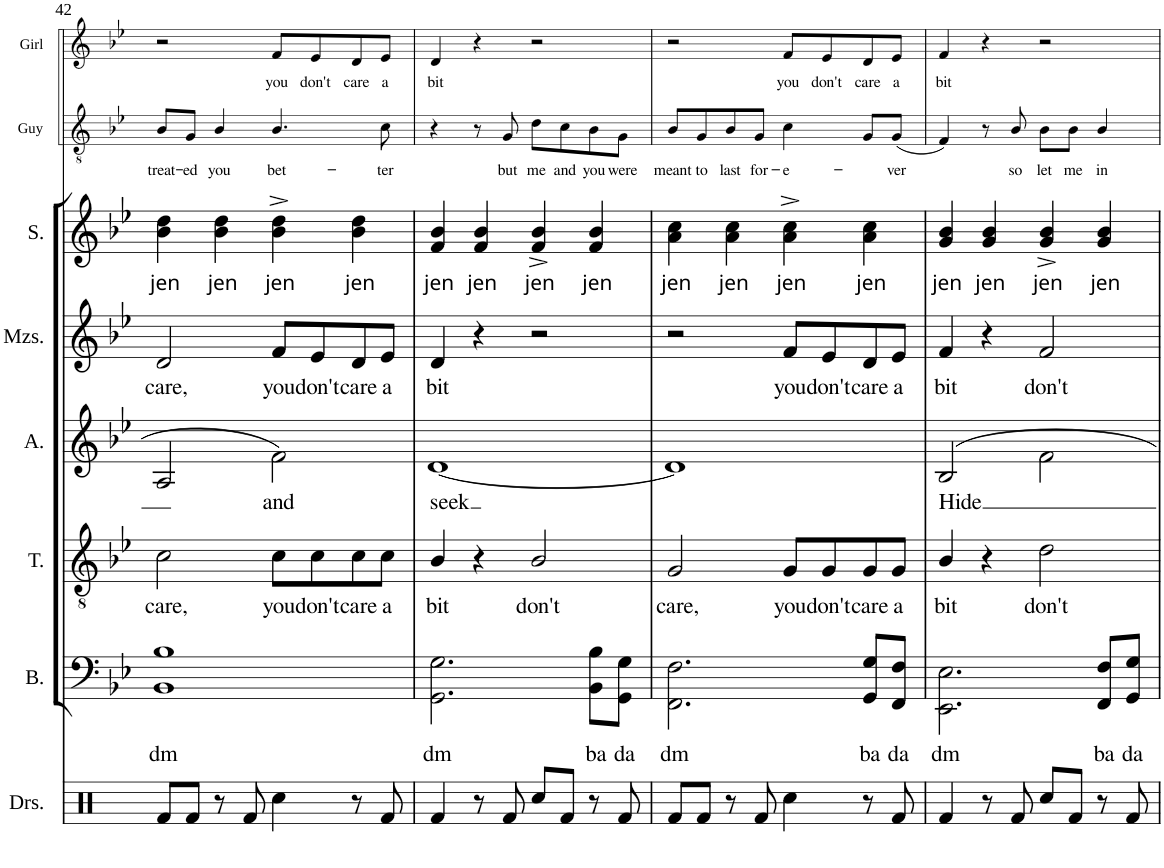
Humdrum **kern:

**kern	**kern	**text	**kern	**text	**kern	**text	**kern	**text	**kern	**text	**kern	**text	**kern	**text
*part8	*part7	*part7	*part6	*part6	*part5	*part5	*part4	*part4	*part3	*part3	*part2	*part2	*part1	*part1
*staff8	*staff7	*staff7	*staff6	*staff6	*staff5	*staff5	*staff4	*staff4	*staff3	*staff3	*staff2	*staff2	*staff1	*staff1
*I"Drumset	*I"Bass	*	*I"Tenor	*	*I"Alto	*	*I"Mezzo-soprano	*	*I"Soprano	*	*I"Guy	*	*I"Girl	*
*I'Drs.	*I'B.	*	*I'T.	*	*I'A.	*	*I'Mzs.	*	*I'S.	*	*I'Guy	*	*I'Girl	*
!!LO:PB:g=z
*clefX	*clefF4	*	*clefGv2	*	*clefG2	*	*clefG2	*	*clefG2	*	*clefGv2	*	*clefG2	*
*k[]	*k[b-e-]	*	*k[b-e-]	*	*k[b-e-]	*	*k[b-e-]	*	*k[b-e-]	*	*k[b-e-]	*	*k[b-e-]	*
*M4/4	*M4/4	*	*M4/4	*	*M4/4	*	*M4/4	*	*M4/4	*	*M4/4	*	*M4/4	*
*met(c)	*met(c)	*	*met(c)	*	*met(c)	*	*met(c)	*	*met(c)	*	*met(c)	*	*met(c)	*
=42	=42	=42	=42	=42	=42	=42	=42	=42	=42	=42	=42	=42	=42	=42
!	!	!LO:LY:b	!	!LO:LY:b	!	!	!	!LO:LY:b	!	!LO:LY:b	!	!LO:LY:b	!	!
8Rf/L	1BB- 1B-	dm	2c\	care,	2A/	.	2d/	care,	4b-\ 4dd\	jen	8B-/L	treat-	2r	.
!	!	!	!	!	!	!	!	!	!	!	!	!LO:LY:b	!	!
8Rf/J	.	.	.	.	.	.	.	.	.	.	8G/J	-ed	.	.
!	!	!	!	!	!	!	!	!	!	!LO:LY:b	!	!LO:LY:b	!	!
8r	.	.	.	.	.	.	.	.	4b-\ 4dd\	jen	4B-/	you	.	.
8Rf/	.	.	.	.	.	.	.	.	.	.	.	.	.	.
!	!	!	!	!LO:LY:b	!	!LO:LY:b	!	!LO:LY:b	!	!LO:LY:b	!	!LO:LY:b	!	!LO:LY:b
4Rcc\	.	.	8c\L	you	2f\	and	8f/L	you	4b-\^ 4dd\^	jen	4.B-/	bet-	8f/L	you
!	!	!	!	!LO:LY:b	!	!	!	!LO:LY:b	!	!	!	!	!	!LO:LY:b
.	.	.	8c\	don't	.	.	8e-/	don't	.	.	.	.	8e-/	don't
!	!	!	!	!LO:LY:b	!	!	!	!LO:LY:b	!	!LO:LY:b	!	!	!	!LO:LY:b
8r	.	.	8c\	care	.	.	8d/	care	4b-\ 4dd\	jen	.	.	8d/	care
!	!	!	!	!LO:LY:b	!	!	!	!LO:LY:b	!	!	!	!LO:LY:b	!	!LO:LY:b
8Rf/	.	.	8c\J	a	.	.	8e-/J	a	.	.	8c\	-ter	8e-/J	a
=43	=43	=43	=43	=43	=43	=43	=43	=43	=43	=43	=43	=43	=43	=43
!	!	!LO:LY:b	!	!LO:LY:b	!	!LO:LY:b	!	!LO:LY:b	!	!LO:LY:b	!	!	!	!LO:LY:b
4Rf/	2.GG\ 2.G\	dm	4B-/	bit	[1d	seek	4d/	bit	4f/ 4b-/	jen	4r	.	4d/	bit
!	!	!	!	!	!	!	!	!	!	!LO:LY:b	!	!	!	!
8r	.	.	4r	.	.	.	4r	.	4f/ 4b-/	jen	8r	.	4r	.
!	!	!	!	!	!	!	!	!	!	!	!	!LO:LY:b	!	!
8Rf/	.	.	.	.	.	.	.	.	.	.	8G/	but	.	.
!	!	!	!	!LO:LY:b	!	!	!	!	!	!LO:LY:b	!	!LO:LY:b	!	!
8Rcc/L	.	.	2B-/	don't	.	.	2r	.	4f/^ 4b-/^	jen	8d\L	me	2r	.
!	!	!	!	!	!	!	!	!	!	!	!	!LO:LY:b	!	!
8Rf/J	.	.	.	.	.	.	.	.	.	.	8c\	and	.	.
!	!	!LO:LY:b	!	!	!	!	!	!	!	!LO:LY:b	!	!LO:LY:b	!	!
8r	8BB-\ 8B-\L	ba	.	.	.	.	.	.	4f/ 4b-/	jen	8B-\	you	.	.
!	!	!LO:LY:b	!	!	!	!	!	!	!	!	!	!LO:LY:b	!	!
8Rf/	8GG\ 8G\J	da	.	.	.	.	.	.	.	.	8G\J	were	.	.
=44	=44	=44	=44	=44	=44	=44	=44	=44	=44	=44	=44	=44	=44	=44
!	!	!LO:LY:b	!	!LO:LY:b	!	!	!	!	!	!LO:LY:b	!	!LO:LY:b	!	!
8Rf/L	2.FF\ 2.F\	dm	2G/	care,	1d]	.	2r	.	4a\ 4cc\	jen	8B-/L	meant	2r	.
!	!	!	!	!	!	!	!	!	!	!	!	!LO:LY:b	!	!
8Rf/J	.	.	.	.	.	.	.	.	.	.	8G/	to	.	.
!	!	!	!	!	!	!	!	!	!	!LO:LY:b	!	!LO:LY:b	!	!
8r	.	.	.	.	.	.	.	.	4a\ 4cc\	jen	8B-/	last	.	.
!	!	!	!	!	!	!	!	!	!	!	!	!LO:LY:b	!	!
8Rf/	.	.	.	.	.	.	.	.	.	.	8G/J	for-	.	.
!	!	!	!	!LO:LY:b	!	!	!	!LO:LY:b	!	!LO:LY:b	!	!LO:LY:b	!	!LO:LY:b
4Rcc\	.	.	8G/L	you	.	.	8f/L	you	4a\^ 4cc\^	jen	4c\	-e-	8f/L	you
!	!	!	!	!LO:LY:b	!	!	!	!LO:LY:b	!	!	!	!	!	!LO:LY:b
.	.	.	8G/	don't	.	.	8e-/	don't	.	.	.	.	8e-/	don't
!	!	!LO:LY:b	!	!LO:LY:b	!	!	!	!LO:LY:b	!	!LO:LY:b	!	!	!	!LO:LY:b
8r	8GG/ 8G/L	ba	8G/	care	.	.	8d/	care	4a\ 4cc\	jen	8G/L	.	8d/	care
!	!	!LO:LY:b	!	!LO:LY:b	!	!	!	!LO:LY:b	!	!	!	!LO:LY:b	!	!LO:LY:b
8Rf/	8FF/ 8F/J	da	8G/J	a	.	.	8e-/J	a	.	.	(8G/J	-ver	8e-/J	a
=45	=45	=45	=45	=45	=45	=45	=45	=45	=45	=45	=45	=45	=45	=45
!	!	!LO:LY:b	!	!LO:LY:b	!	!LO:LY:b	!	!LO:LY:b	!	!LO:LY:b	!	!	!	!LO:LY:b
4Rf/	2.EE-\ 2.E-\	dm	4B-/	bit	2B-/	Hide	4f/	bit	4g/ 4b-/	jen	4F/)	.	4f/	bit
!	!	!	!	!	!	!	!	!	!	!LO:LY:b	!	!	!	!
8r	.	.	4r	.	.	.	4r	.	4g/ 4b-/	jen	8r	.	4r	.
!	!	!	!	!	!	!	!	!	!	!	!	!LO:LY:b	!	!
8Rf/	.	.	.	.	.	.	.	.	.	.	8B-/	so	.	.
!	!	!	!	!LO:LY:b	!	!	!	!LO:LY:b	!	!LO:LY:b	!	!LO:LY:b	!	!
8Rcc/L	.	.	2d\	don't	2f\	.	2f/	don't	4g/^ 4b-/^	jen	8B-\L	let	2r	.
!	!	!	!	!	!	!	!	!	!	!	!	!LO:LY:b	!	!
8Rf/J	.	.	.	.	.	.	.	.	.	.	8B-\J	me	.	.
!	!	!LO:LY:b	!	!	!	!	!	!	!	!LO:LY:b	!	!LO:LY:b	!	!
8r	8FF/ 8F/L	ba	.	.	.	.	.	.	4g/ 4b-/	jen	4B-/	in	.	.
!	!	!LO:LY:b	!	!	!	!	!	!	!	!	!	!	!	!
8Rf/	8GG/ 8G/J	da	.	.	.	.	.	.	.	.	.	.	.	.
=	=	=	=	=	=	=	=	=	=	=	=	=	=	=
*-	*-	*-	*-	*-	*-	*-	*-	*-	*-	*-	*-	*-	*-	*-
